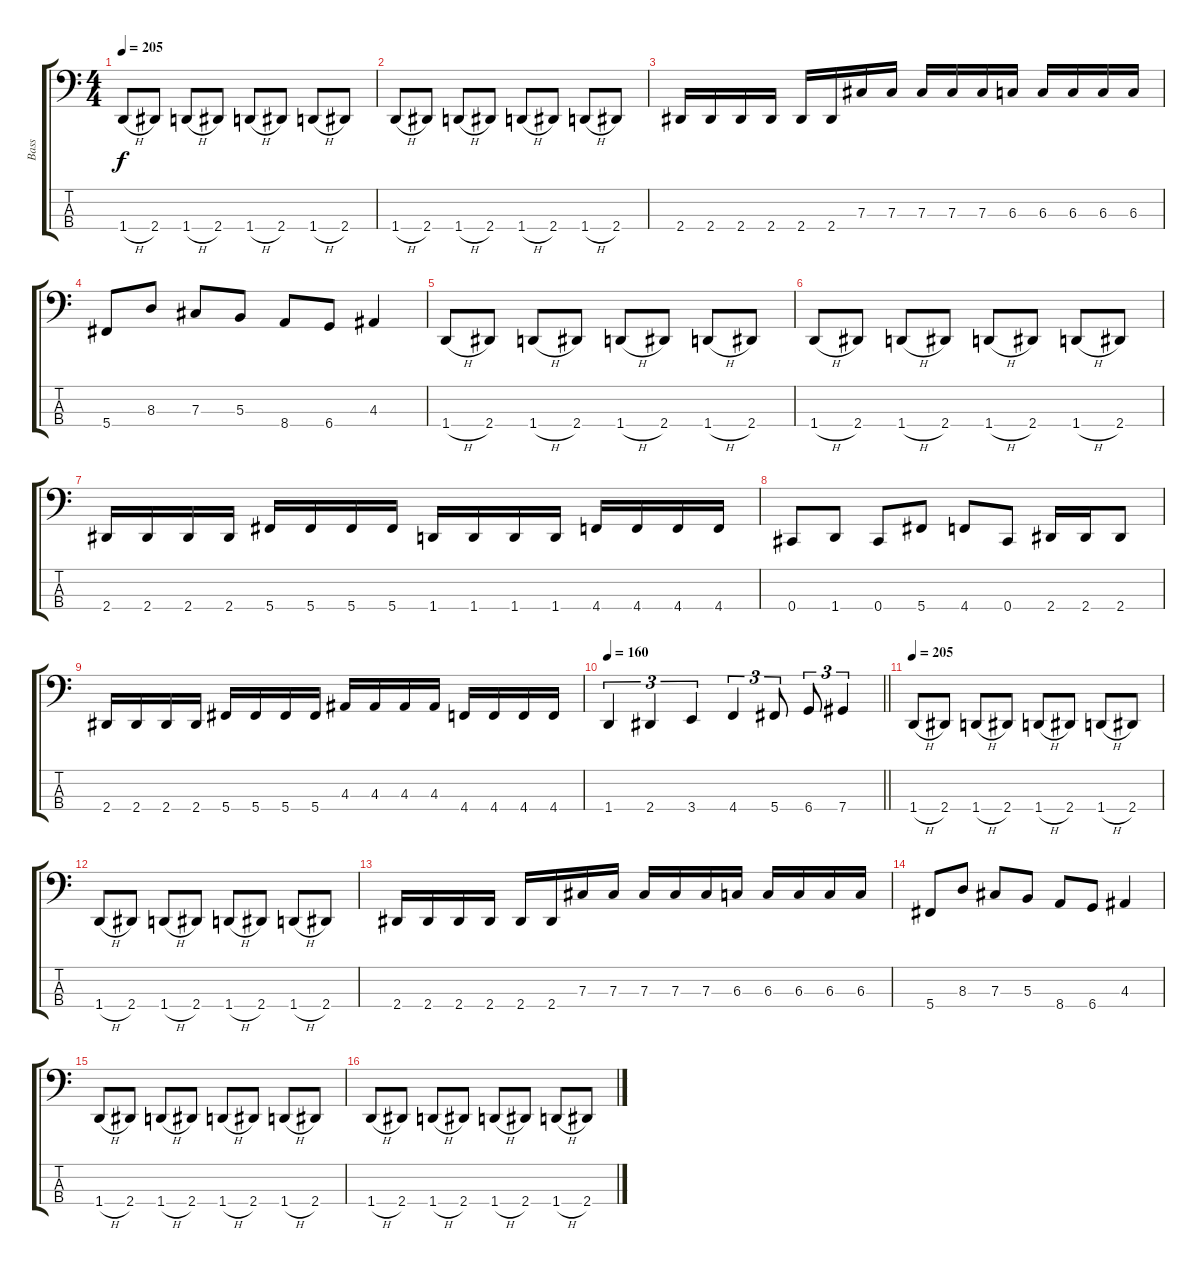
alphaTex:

\track ("Bass" "Bass") {instrument electricbassfinger}
\staff {score tabs}
\tuning (E2 B1 Gb1 Db1) {hide}
\ts (4 4)
\tempo 205
\clef f4
\ks c
1.4{h}.8{dy f instrument electricbassfinger} 2.4.8 1.4{h}.8 2.4.8 1.4{h}.8 2.4.8 1.4{h}.8 2.4.8 |
1.4{h}.8 2.4.8 1.4{h}.8 2.4.8 1.4{h}.8 2.4.8 1.4{h}.8 2.4.8 |
2.4.16 2.4.16 2.4.16 2.4.16 2.4.16 2.4.16 7.3.16 7.3.16 7.3.16 7.3.16 7.3.16 6.3.16 6.3.16 6.3.16 6.3.16 6.3.16 |
5.4.8 8.3.8 7.3.8 5.3.8 8.4.8 6.4.8 4.3.4 |
1.4{h}.8 2.4.8 1.4{h}.8 2.4.8 1.4{h}.8 2.4.8 1.4{h}.8 2.4.8 |
1.4{h}.8 2.4.8 1.4{h}.8 2.4.8 1.4{h}.8 2.4.8 1.4{h}.8 2.4.8 |
2.4.16 2.4.16 2.4.16 2.4.16 5.4.16 5.4.16 5.4.16 5.4.16 1.4.16 1.4.16 1.4.16 1.4.16 4.4.16 4.4.16 4.4.16 4.4.16 |
0.4.8 1.4.8 0.4.8 5.4.8 4.4.8 0.4.8 2.4.16 2.4.16 2.4.8 |
2.4.16 2.4.16 2.4.16 2.4.16 5.4.16 5.4.16 5.4.16 5.4.16 4.3.16 4.3.16 4.3.16 4.3.16 4.4.16 4.4.16 4.4.16 4.4.16 |
\tempo 160
\barLineRight lightlight
1.4.4{tu (3 2)} 2.4.4{tu (3 2)} 3.4.4{tu (3 2)} 4.4.4{tu (3 2)} 5.4.8{tu (3 2)} 6.4.8{tu (3 2)} 7.4.4{tu (3 2)} |
\tempo 205
1.4{h}.8 2.4.8 1.4{h}.8 2.4.8 1.4{h}.8 2.4.8 1.4{h}.8 2.4.8 |
1.4{h}.8 2.4.8 1.4{h}.8 2.4.8 1.4{h}.8 2.4.8 1.4{h}.8 2.4.8 |
2.4.16 2.4.16 2.4.16 2.4.16 2.4.16 2.4.16 7.3.16 7.3.16 7.3.16 7.3.16 7.3.16 6.3.16 6.3.16 6.3.16 6.3.16 6.3.16 |
5.4.8 8.3.8 7.3.8 5.3.8 8.4.8 6.4.8 4.3.4 |
1.4{h}.8 2.4.8 1.4{h}.8 2.4.8 1.4{h}.8 2.4.8 1.4{h}.8 2.4.8 |
1.4{h}.8 2.4.8 1.4{h}.8 2.4.8 1.4{h}.8 2.4.8 1.4{h}.8 2.4.8
